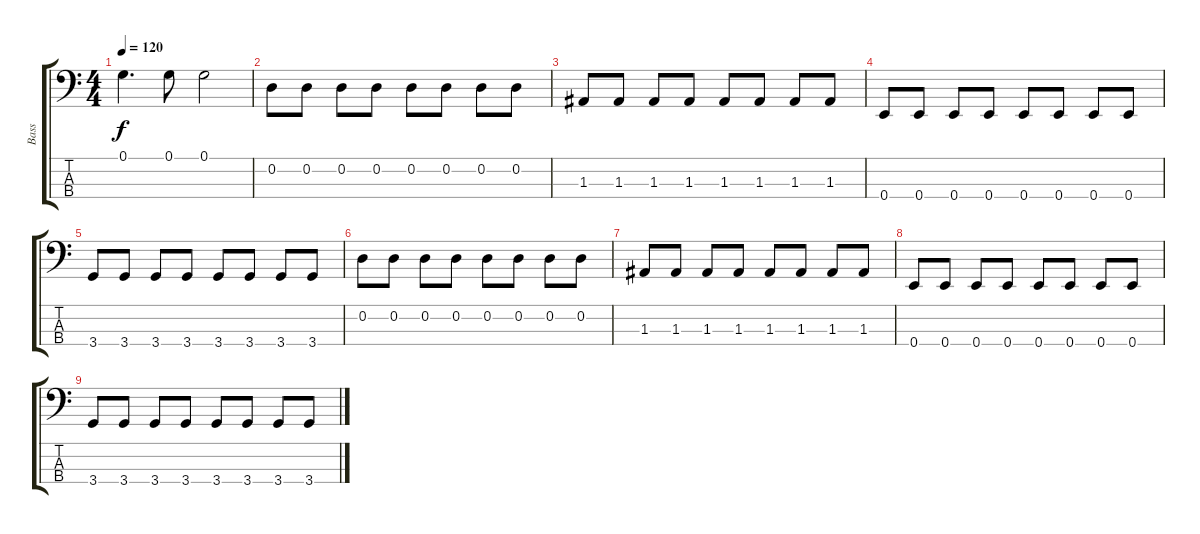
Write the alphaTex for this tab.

\track ("Bass" "Bass") {instrument electricbassfinger}
\staff {score tabs}
\tuning (G2 D2 A1 E1) {hide}
\ts (4 4)
\tempo 120
\clef f4
\ks c
0.1.4{d dy f} 0.1.8 0.1.2 |
0.2.8 0.2.8 0.2.8 0.2.8 0.2.8 0.2.8 0.2.8 0.2.8 |
1.3.8 1.3.8 1.3.8 1.3.8 1.3.8 1.3.8 1.3.8 1.3.8 |
0.4.8 0.4.8 0.4.8 0.4.8 0.4.8 0.4.8 0.4.8 0.4.8 |
3.4.8 3.4.8 3.4.8 3.4.8 3.4.8 3.4.8 3.4.8 3.4.8 |
0.2.8 0.2.8 0.2.8 0.2.8 0.2.8 0.2.8 0.2.8 0.2.8 |
1.3.8 1.3.8 1.3.8 1.3.8 1.3.8 1.3.8 1.3.8 1.3.8 |
0.4.8 0.4.8 0.4.8 0.4.8 0.4.8 0.4.8 0.4.8 0.4.8 |
3.4.8 3.4.8 3.4.8 3.4.8 3.4.8 3.4.8 3.4.8 3.4.8
